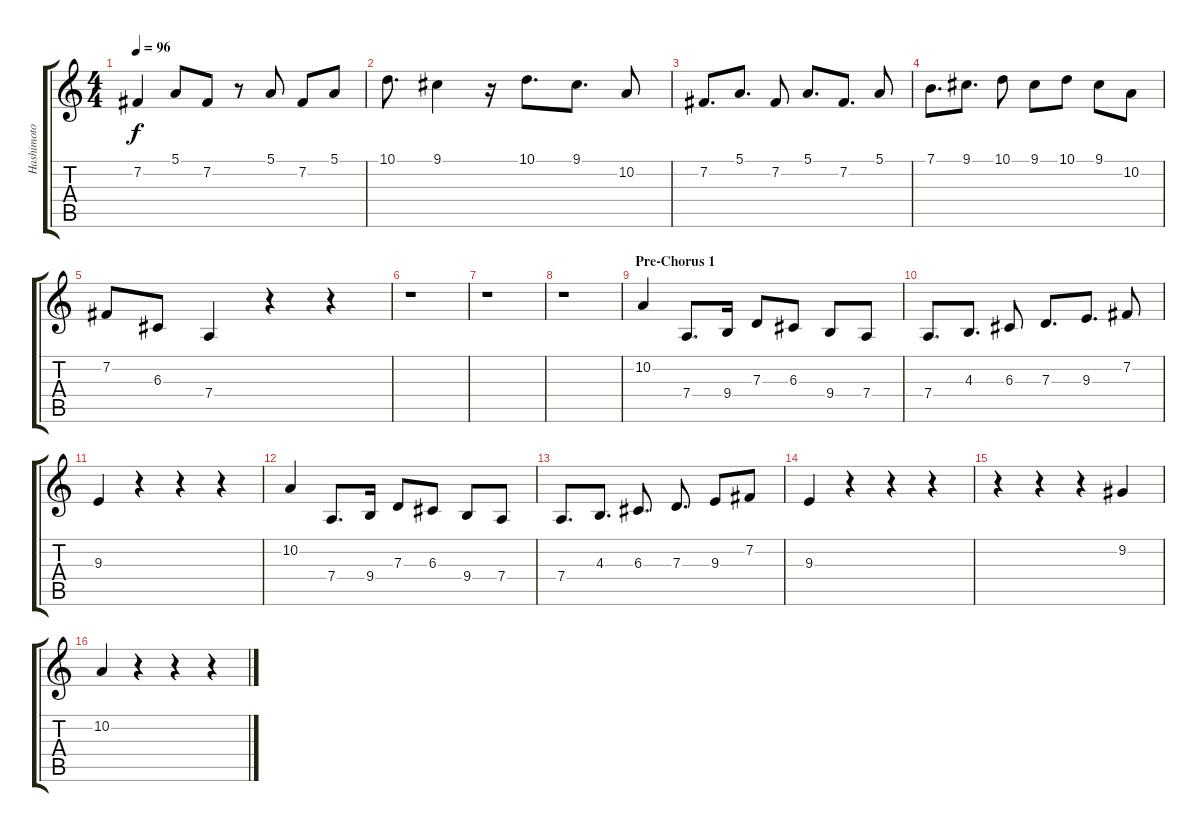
\track ("Hashimoto Eriko (voice)" "Hashimoto ") {instrument cello}
\staff {score tabs}
\tuning (E4 B3 G3 D3 A2 E2) {hide}
\ts (4 4)
\tempo 96
\clef g2
\ks c
7.2.4{dy f} 5.1.8 7.2.8 r.8 5.1.8 7.2.8 5.1.8 |
10.1.8{d} 9.1.4 r.16 10.1.8{d} 9.1.8{d} 10.2.8 |
7.2.8{d} 5.1.8{d} 7.2.8 5.1.8{d} 7.2.8{d} 5.1.8 |
7.1.8{d} 9.1.8{d} 10.1.8 9.1.8 10.1.8 9.1.8 10.2.8 |
7.2.8 6.3.8 7.4.4 r.4 r.4 |
r.1 |
r.1 |
r.1 |
\section ("" "Pre-Chorus 1")
10.2.4 7.4.8{d} 9.4.16 7.3.8 6.3.8 9.4.8 7.4.8 |
7.4.8{d} 4.3.8{d} 6.3.8 7.3.8{d} 9.3.8{d} 7.2.8 |
9.3.4 r.4 r.4 r.4 |
10.2.4 7.4.8{d} 9.4.16 7.3.8 6.3.8 9.4.8 7.4.8 |
7.4.8{d} 4.3.8{d} 6.3.8{d} 7.3.8{d} 9.3.8 7.2.8 |
9.3.4 r.4 r.4 r.4 |
r.4 r.4 r.4 9.2.4 |
10.2.4 r.4 r.4 r.4
